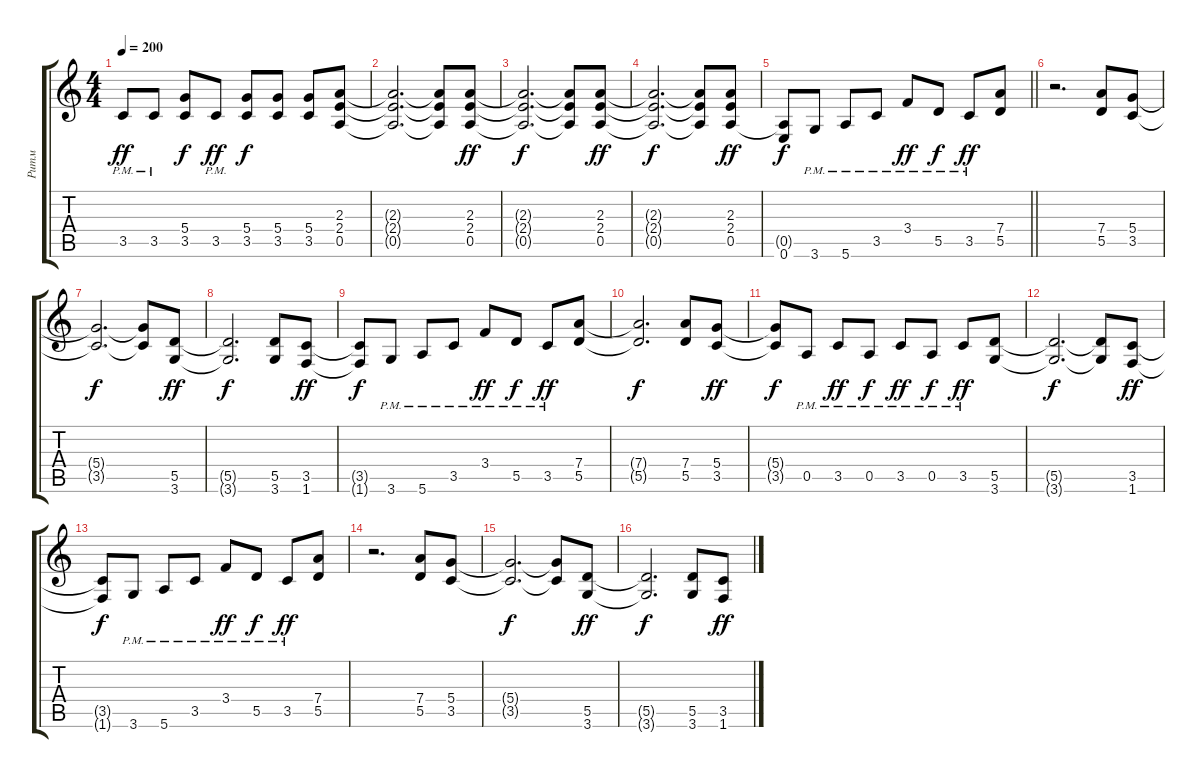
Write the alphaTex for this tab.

\track ("Ритм" "Ритм") {instrument distortionguitar}
\staff {score tabs}
\tuning (E4 B3 G3 D3 A2 E2) {hide}
\ts (4 4)
\tempo 200
\clef g2
\ks c
3.5{pm}.8{dy ff} 3.5{pm}.8 (5.4 3.5).8{dy f} 3.5{pm}.8{dy ff} (5.4 3.5).8{dy f} (5.4 3.5).8 (5.4 3.5).8 (2.3 2.4 0.5).8 |
(2.3{t} 2.4{t} 0.5{t}).2{d} (2.3{t} 2.4{t} 0.5{t}).8 (2.3 2.4 0.5).8{dy ff} |
(2.3{t} 2.4{t} 0.5{t}).2{d dy f} (2.3{t} 2.4{t} 0.5{t}).8 (2.3 2.4 0.5).8{dy ff} |
(2.3{t} 2.4{t} 0.5{t}).2{d dy f} (2.3{t} 2.4{t} 0.5{t}).8 (2.3 2.4 0.5).8{dy ff} |
\barLineRight lightlight
(0.5{t} 0.6).8{dy f} 3.6{pm}.8 5.6{pm}.8 3.5{pm}.8 3.4{pm}.8{dy ff} 5.5{pm}.8{dy f} 3.5{pm}.8{dy ff} (7.4 5.5).8 |
r.2{d} (7.4 5.5).8 (5.4 3.5).8 |
(5.4{t} 3.5{t}).2{d dy f} (5.4{t} 3.5{t}).8 (5.5 3.6).8{dy ff} |
(5.5{t} 3.6{t}).2{d dy f} (5.5 3.6).8 (3.5 1.6).8{dy ff} |
(3.5{t} 1.6{t}).8{dy f} 3.6{pm}.8 5.6{pm}.8 3.5{pm}.8 3.4{pm}.8{dy ff} 5.5{pm}.8{dy f} 3.5{pm}.8{dy ff} (7.4 5.5).8 |
(7.4{t} 5.5{t}).2{d dy f} (7.4 5.5).8 (5.4 3.5).8{dy ff} |
(5.4{t} 3.5{t}).8{dy f} 0.5{pm}.8 3.5{pm}.8{dy ff} 0.5{pm}.8{dy f} 3.5{pm}.8{dy ff} 0.5{pm}.8{dy f} 3.5{pm}.8{dy ff} (5.5 3.6).8 |
(5.5{t} 3.6{t}).2{d dy f} (5.5{t} 3.6{t}).8 (3.5 1.6).8{dy ff} |
(3.5{t} 1.6{t}).8{dy f} 3.6{pm}.8 5.6{pm}.8 3.5{pm}.8 3.4{pm}.8{dy ff} 5.5{pm}.8{dy f} 3.5{pm}.8{dy ff} (7.4 5.5).8 |
r.2{d} (7.4 5.5).8 (5.4 3.5).8 |
(5.4{t} 3.5{t}).2{d dy f} (5.4{t} 3.5{t}).8 (5.5 3.6).8{dy ff} |
(5.5{t} 3.6{t}).2{d dy f} (5.5 3.6).8 (3.5 1.6).8{dy ff}
